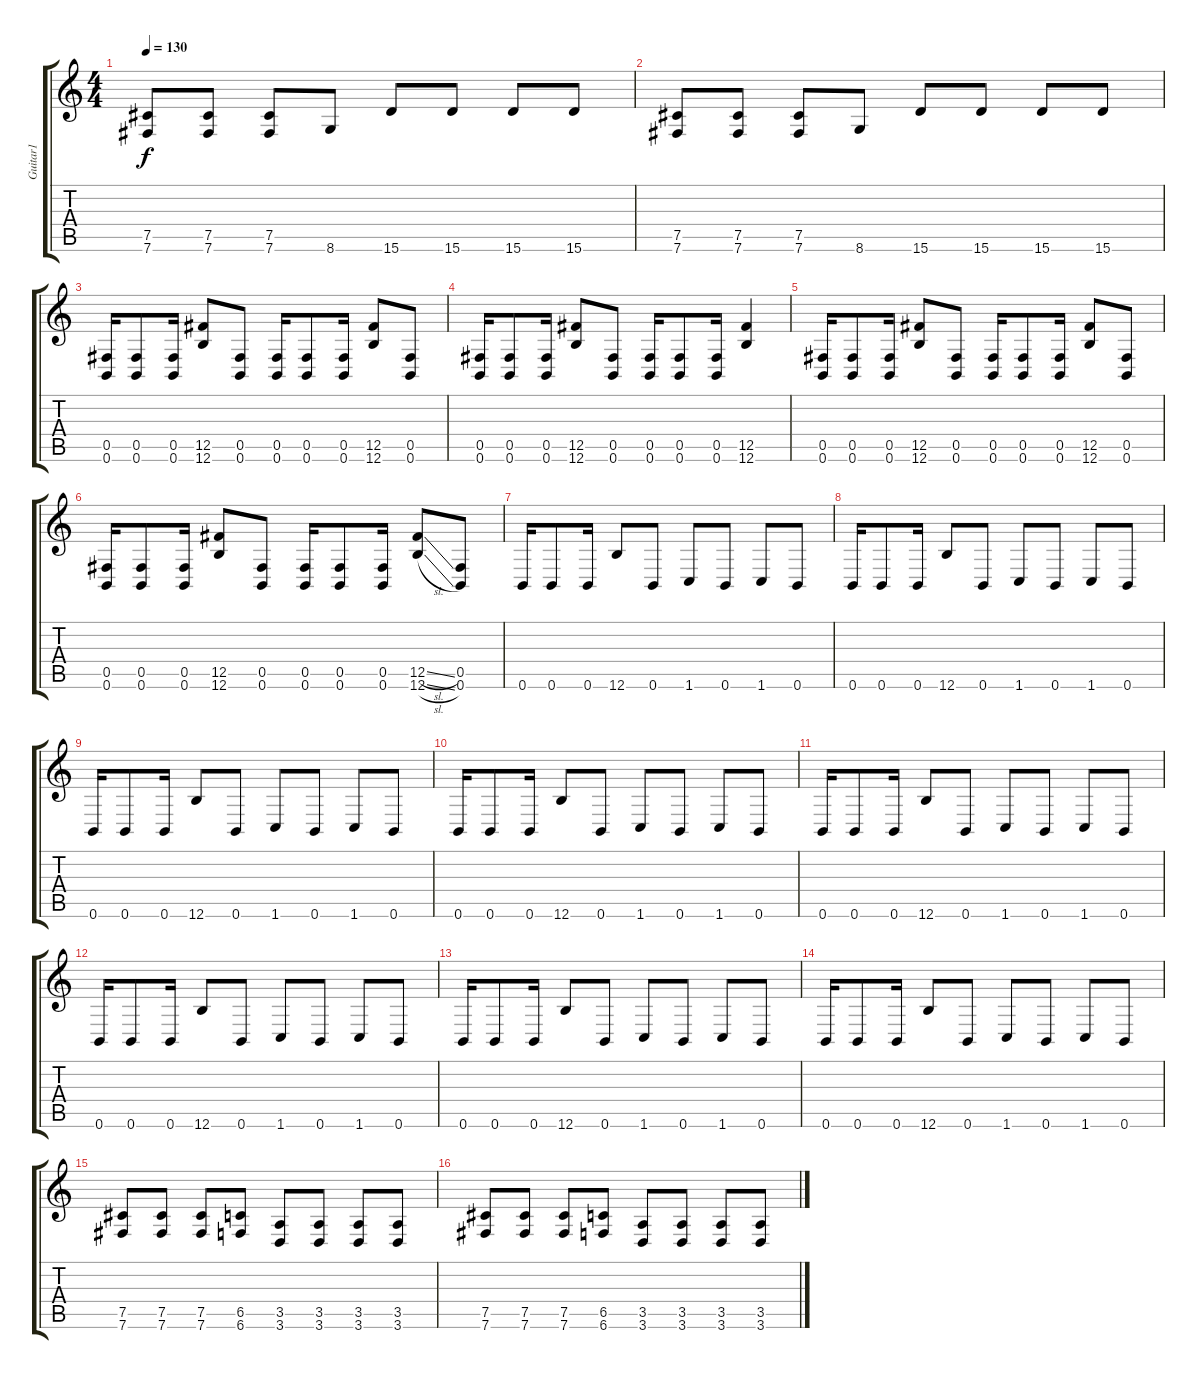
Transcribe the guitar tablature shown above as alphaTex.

\track ("Guitar1" "Guitar1") {instrument distortionguitar}
\staff {score tabs}
\tuning (D4 A3 E3 B2 Gb2 B1) {hide}
\ts (4 4)
\tempo 130
\clef g2
\ks c
(7.5 7.6).8{dy f} (7.5 7.6).8 (7.5 7.6).8 8.6.8 15.6.8 15.6.8 15.6.8 15.6.8 |
(7.5 7.6).8 (7.5 7.6).8 (7.5 7.6).8 8.6.8 15.6.8 15.6.8 15.6.8 15.6.8 |
(0.5 0.6).16 (0.5 0.6).8 (0.5 0.6).16 (12.5 12.6).8 (0.5 0.6).8 (0.5 0.6).16 (0.5 0.6).8 (0.5 0.6).16 (12.5 12.6).8 (0.5 0.6).8 |
(0.5 0.6).16 (0.5 0.6).8 (0.5 0.6).16 (12.5 12.6).8 (0.5 0.6).8 (0.5 0.6).16 (0.5 0.6).8 (0.5 0.6).16 (12.5 12.6).4 |
(0.5 0.6).16 (0.5 0.6).8 (0.5 0.6).16 (12.5 12.6).8 (0.5 0.6).8 (0.5 0.6).16 (0.5 0.6).8 (0.5 0.6).16 (12.5 12.6).8 (0.5 0.6).8 |
(0.5 0.6).16 (0.5 0.6).8 (0.5 0.6).16 (12.5 12.6).8 (0.5 0.6).8 (0.5 0.6).16 (0.5 0.6).8 (0.5 0.6).16 (12.5{sl} 12.6{sl}).8 (0.5 0.6).8 |
0.6.16 0.6.8 0.6.16 12.6.8 0.6.8 1.6.8 0.6.8 1.6.8 0.6.8 |
0.6.16 0.6.8 0.6.16 12.6.8 0.6.8 1.6.8 0.6.8 1.6.8 0.6.8 |
0.6.16 0.6.8 0.6.16 12.6.8 0.6.8 1.6.8 0.6.8 1.6.8 0.6.8 |
0.6.16 0.6.8 0.6.16 12.6.8 0.6.8 1.6.8 0.6.8 1.6.8 0.6.8 |
0.6.16 0.6.8 0.6.16 12.6.8 0.6.8 1.6.8 0.6.8 1.6.8 0.6.8 |
0.6.16 0.6.8 0.6.16 12.6.8 0.6.8 1.6.8 0.6.8 1.6.8 0.6.8 |
0.6.16 0.6.8 0.6.16 12.6.8 0.6.8 1.6.8 0.6.8 1.6.8 0.6.8 |
0.6.16 0.6.8 0.6.16 12.6.8 0.6.8 1.6.8 0.6.8 1.6.8 0.6.8 |
(7.5 7.6).8 (7.5 7.6).8 (7.5 7.6).8 (6.5 6.6).8 (3.5 3.6).8 (3.5 3.6).8 (3.5 3.6).8 (3.5 3.6).8 |
(7.5 7.6).8 (7.5 7.6).8 (7.5 7.6).8 (6.5 6.6).8 (3.5 3.6).8 (3.5 3.6).8 (3.5 3.6).8 (3.5 3.6).8
